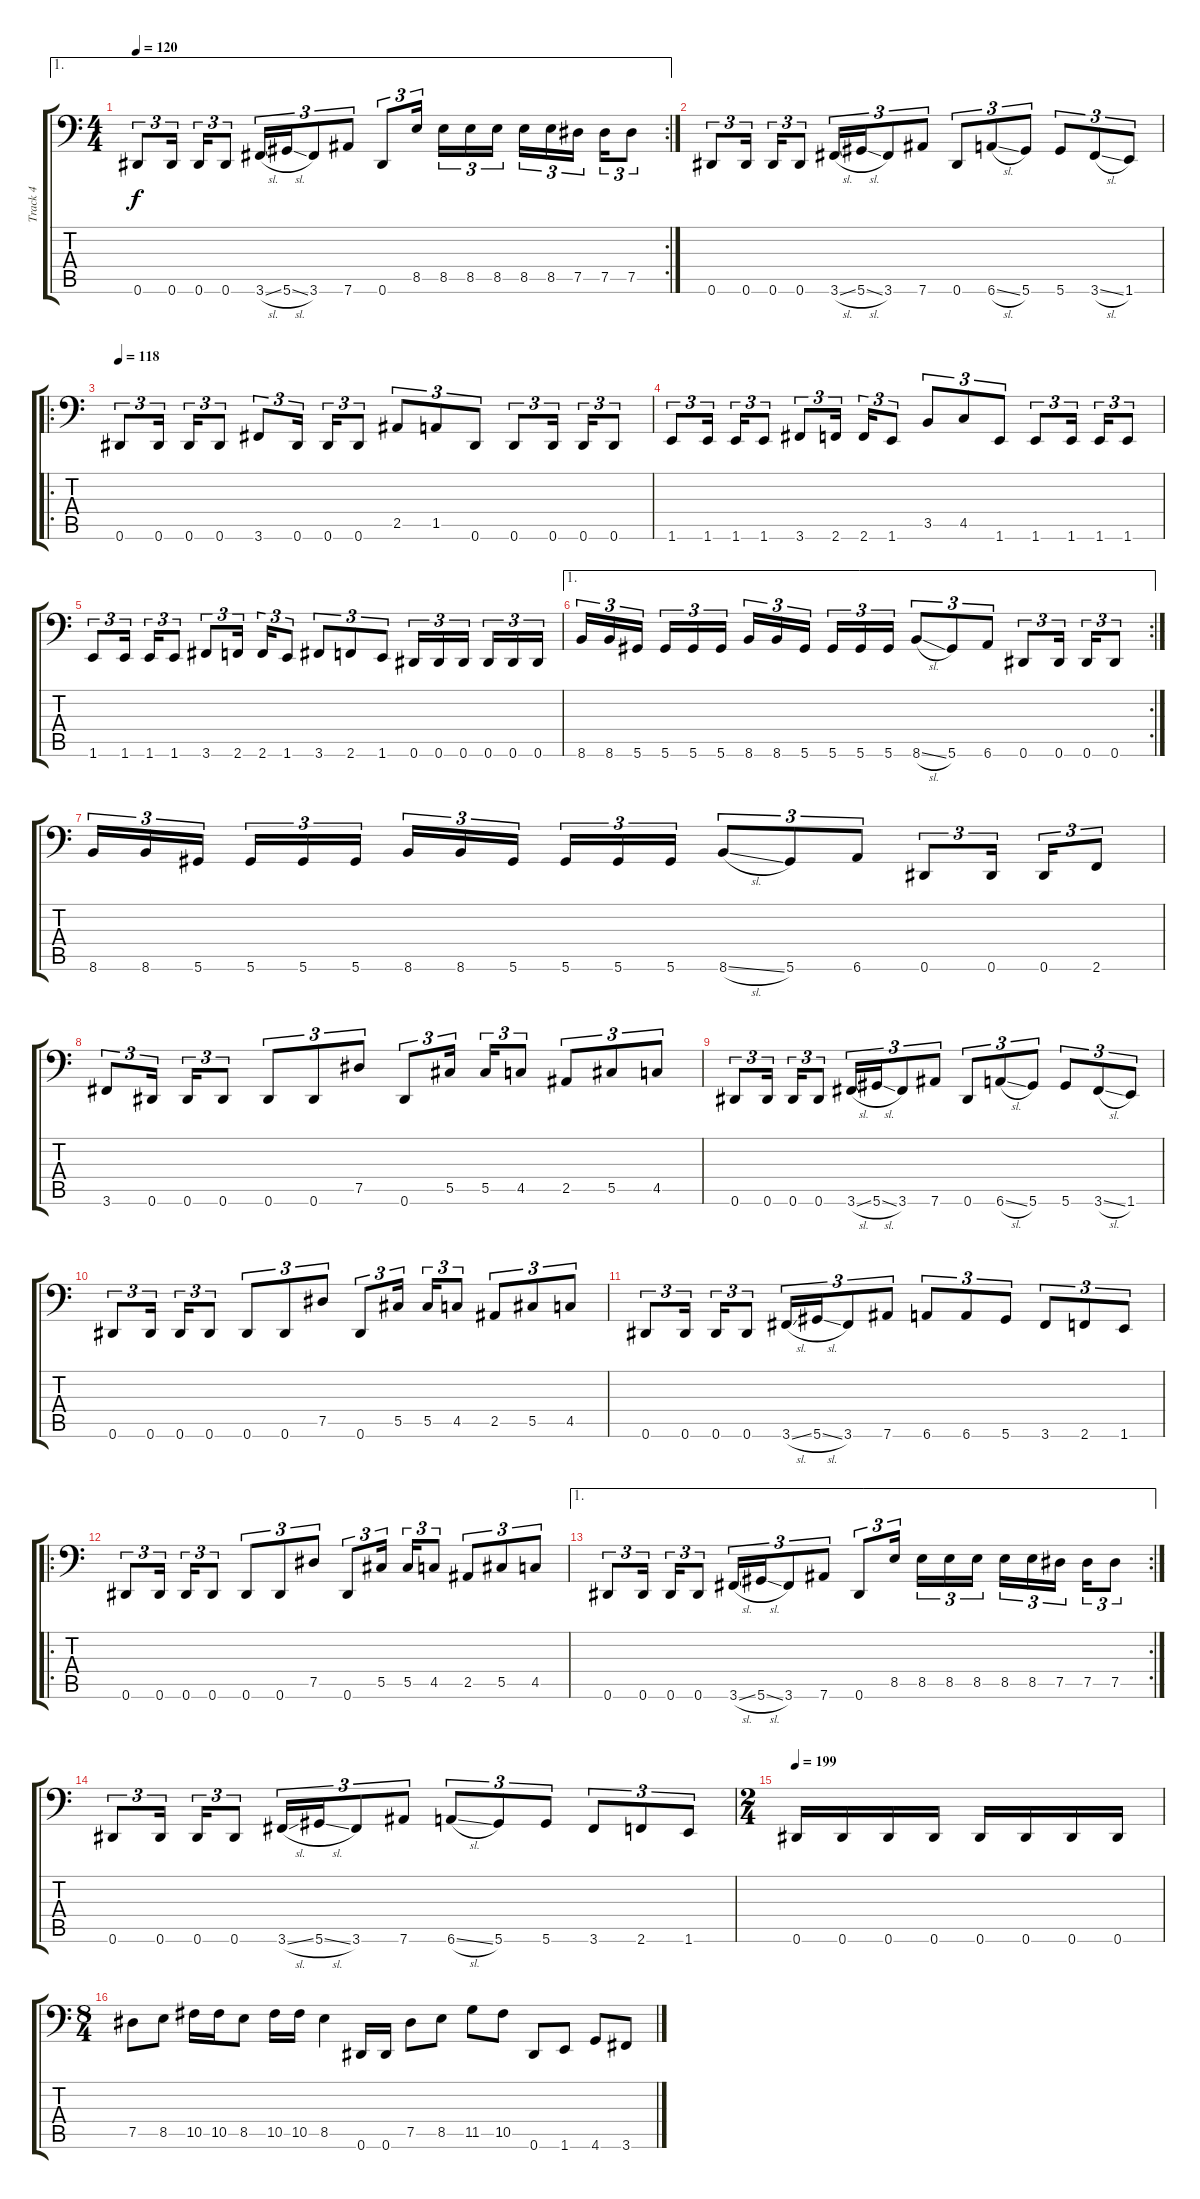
\track ("Track 4" "Track 4") {instrument electricbasspick}
\staff {score tabs}
\tuning (Eb3 Bb2 Gb2 Db2 Ab1 Eb1) {hide}
\ae 1
\rc 2
\ts (4 4)
\tempo 120
\clef f4
\ks c
0.6.8{tu (3 2) dy f} 0.6.16{tu (3 2)} 0.6.16{tu (3 2)} 0.6.8{tu (3 2)} 3.6{sl}.16{tu (3 2)} 5.6{sl}.16{tu (3 2)} 3.6.8{tu (3 2)} 7.6.8{tu (3 2)} 0.6.8{tu (3 2)} 8.5.16{tu (3 2)} 8.5.16{tu (3 2)} 8.5.16{tu (3 2)} 8.5.16{tu (3 2)} 8.5.16{tu (3 2)} 8.5.16{tu (3 2)} 7.5.16{tu (3 2)} 7.5.16{tu (3 2)} 7.5.8{tu (3 2)} |
0.6.8{tu (3 2)} 0.6.16{tu (3 2)} 0.6.16{tu (3 2)} 0.6.8{tu (3 2)} 3.6{sl}.16{tu (3 2)} 5.6{sl}.16{tu (3 2)} 3.6.8{tu (3 2)} 7.6.8{tu (3 2)} 0.6.8{tu (3 2)} 6.6{sl}.8{tu (3 2)} 5.6.8{tu (3 2)} 5.6.8{tu (3 2)} 3.6{sl}.8{tu (3 2)} 1.6.8{tu (3 2)} |
\ro
\tempo 118
0.6.8{tu (3 2)} 0.6.16{tu (3 2)} 0.6.16{tu (3 2)} 0.6.8{tu (3 2)} 3.6.8{tu (3 2)} 0.6.16{tu (3 2)} 0.6.16{tu (3 2)} 0.6.8{tu (3 2)} 2.5.8{tu (3 2)} 1.5.8{tu (3 2)} 0.6.8{tu (3 2)} 0.6.8{tu (3 2)} 0.6.16{tu (3 2)} 0.6.16{tu (3 2)} 0.6.8{tu (3 2)} |
1.6.8{tu (3 2)} 1.6.16{tu (3 2)} 1.6.16{tu (3 2)} 1.6.8{tu (3 2)} 3.6.8{tu (3 2)} 2.6.16{tu (3 2)} 2.6.16{tu (3 2)} 1.6.8{tu (3 2)} 3.5.8{tu (3 2)} 4.5.8{tu (3 2)} 1.6.8{tu (3 2)} 1.6.8{tu (3 2)} 1.6.16{tu (3 2)} 1.6.16{tu (3 2)} 1.6.8{tu (3 2)} |
1.6.8{tu (3 2)} 1.6.16{tu (3 2)} 1.6.16{tu (3 2)} 1.6.8{tu (3 2)} 3.6.8{tu (3 2)} 2.6.16{tu (3 2)} 2.6.16{tu (3 2)} 1.6.8{tu (3 2)} 3.6.8{tu (3 2)} 2.6.8{tu (3 2)} 1.6.8{tu (3 2)} 0.6.16{tu (3 2)} 0.6.16{tu (3 2)} 0.6.16{tu (3 2)} 0.6.16{tu (3 2)} 0.6.16{tu (3 2)} 0.6.16{tu (3 2)} |
\ae 1
\rc 2
8.6.16{tu (3 2)} 8.6.16{tu (3 2)} 5.6.16{tu (3 2)} 5.6.16{tu (3 2)} 5.6.16{tu (3 2)} 5.6.16{tu (3 2)} 8.6.16{tu (3 2)} 8.6.16{tu (3 2)} 5.6.16{tu (3 2)} 5.6.16{tu (3 2)} 5.6.16{tu (3 2)} 5.6.16{tu (3 2)} 8.6{sl}.8{tu (3 2)} 5.6.8{tu (3 2)} 6.6.8{tu (3 2)} 0.6.8{tu (3 2)} 0.6.16{tu (3 2)} 0.6.16{tu (3 2)} 0.6.8{tu (3 2)} |
8.6.16{tu (3 2)} 8.6.16{tu (3 2)} 5.6.16{tu (3 2)} 5.6.16{tu (3 2)} 5.6.16{tu (3 2)} 5.6.16{tu (3 2)} 8.6.16{tu (3 2)} 8.6.16{tu (3 2)} 5.6.16{tu (3 2)} 5.6.16{tu (3 2)} 5.6.16{tu (3 2)} 5.6.16{tu (3 2)} 8.6{sl}.8{tu (3 2)} 5.6.8{tu (3 2)} 6.6.8{tu (3 2)} 0.6.8{tu (3 2)} 0.6.16{tu (3 2)} 0.6.16{tu (3 2)} 2.6.8{tu (3 2)} |
3.6.8{tu (3 2)} 0.6.16{tu (3 2)} 0.6.16{tu (3 2)} 0.6.8{tu (3 2)} 0.6.8{tu (3 2)} 0.6.8{tu (3 2)} 7.5.8{tu (3 2)} 0.6.8{tu (3 2)} 5.5.16{tu (3 2)} 5.5.16{tu (3 2)} 4.5.8{tu (3 2)} 2.5.8{tu (3 2)} 5.5.8{tu (3 2)} 4.5.8{tu (3 2)} |
0.6.8{tu (3 2)} 0.6.16{tu (3 2)} 0.6.16{tu (3 2)} 0.6.8{tu (3 2)} 3.6{sl}.16{tu (3 2)} 5.6{sl}.16{tu (3 2)} 3.6.8{tu (3 2)} 7.6.8{tu (3 2)} 0.6.8{tu (3 2)} 6.6{sl}.8{tu (3 2)} 5.6.8{tu (3 2)} 5.6.8{tu (3 2)} 3.6{sl}.8{tu (3 2)} 1.6.8{tu (3 2)} |
0.6.8{tu (3 2)} 0.6.16{tu (3 2)} 0.6.16{tu (3 2)} 0.6.8{tu (3 2)} 0.6.8{tu (3 2)} 0.6.8{tu (3 2)} 7.5.8{tu (3 2)} 0.6.8{tu (3 2)} 5.5.16{tu (3 2)} 5.5.16{tu (3 2)} 4.5.8{tu (3 2)} 2.5.8{tu (3 2)} 5.5.8{tu (3 2)} 4.5.8{tu (3 2)} |
0.6.8{tu (3 2)} 0.6.16{tu (3 2)} 0.6.16{tu (3 2)} 0.6.8{tu (3 2)} 3.6{sl}.16{tu (3 2)} 5.6{sl}.16{tu (3 2)} 3.6.8{tu (3 2)} 7.6.8{tu (3 2)} 6.6.8{tu (3 2)} 6.6.8{tu (3 2)} 5.6.8{tu (3 2)} 3.6.8{tu (3 2)} 2.6.8{tu (3 2)} 1.6.8{tu (3 2)} |
\ro
0.6.8{tu (3 2)} 0.6.16{tu (3 2)} 0.6.16{tu (3 2)} 0.6.8{tu (3 2)} 0.6.8{tu (3 2)} 0.6.8{tu (3 2)} 7.5.8{tu (3 2)} 0.6.8{tu (3 2)} 5.5.16{tu (3 2)} 5.5.16{tu (3 2)} 4.5.8{tu (3 2)} 2.5.8{tu (3 2)} 5.5.8{tu (3 2)} 4.5.8{tu (3 2)} |
\ae 1
\rc 2
0.6.8{tu (3 2)} 0.6.16{tu (3 2)} 0.6.16{tu (3 2)} 0.6.8{tu (3 2)} 3.6{sl}.16{tu (3 2)} 5.6{sl}.16{tu (3 2)} 3.6.8{tu (3 2)} 7.6.8{tu (3 2)} 0.6.8{tu (3 2)} 8.5.16{tu (3 2)} 8.5.16{tu (3 2)} 8.5.16{tu (3 2)} 8.5.16{tu (3 2)} 8.5.16{tu (3 2)} 8.5.16{tu (3 2)} 7.5.16{tu (3 2)} 7.5.16{tu (3 2)} 7.5.8{tu (3 2)} |
0.6.8{tu (3 2)} 0.6.16{tu (3 2)} 0.6.16{tu (3 2)} 0.6.8{tu (3 2)} 3.6{sl}.16{tu (3 2)} 5.6{sl}.16{tu (3 2)} 3.6.8{tu (3 2)} 7.6.8{tu (3 2)} 6.6{sl}.8{tu (3 2)} 5.6.8{tu (3 2)} 5.6.8{tu (3 2)} 3.6.8{tu (3 2)} 2.6.8{tu (3 2)} 1.6.8{tu (3 2)} |
\ts (2 4)
\tempo 199
0.6.16 0.6.16 0.6.16 0.6.16 0.6.16 0.6.16 0.6.16 0.6.16 |
\ts (8 4)
7.5.8 8.5.8 10.5.16 10.5.16 8.5.8 10.5.16 10.5.16 8.5.4 0.6.16 0.6.16 7.5.8 8.5.8 11.5.8 10.5.8 0.6.8 1.6.8 4.6.8 3.6.8
